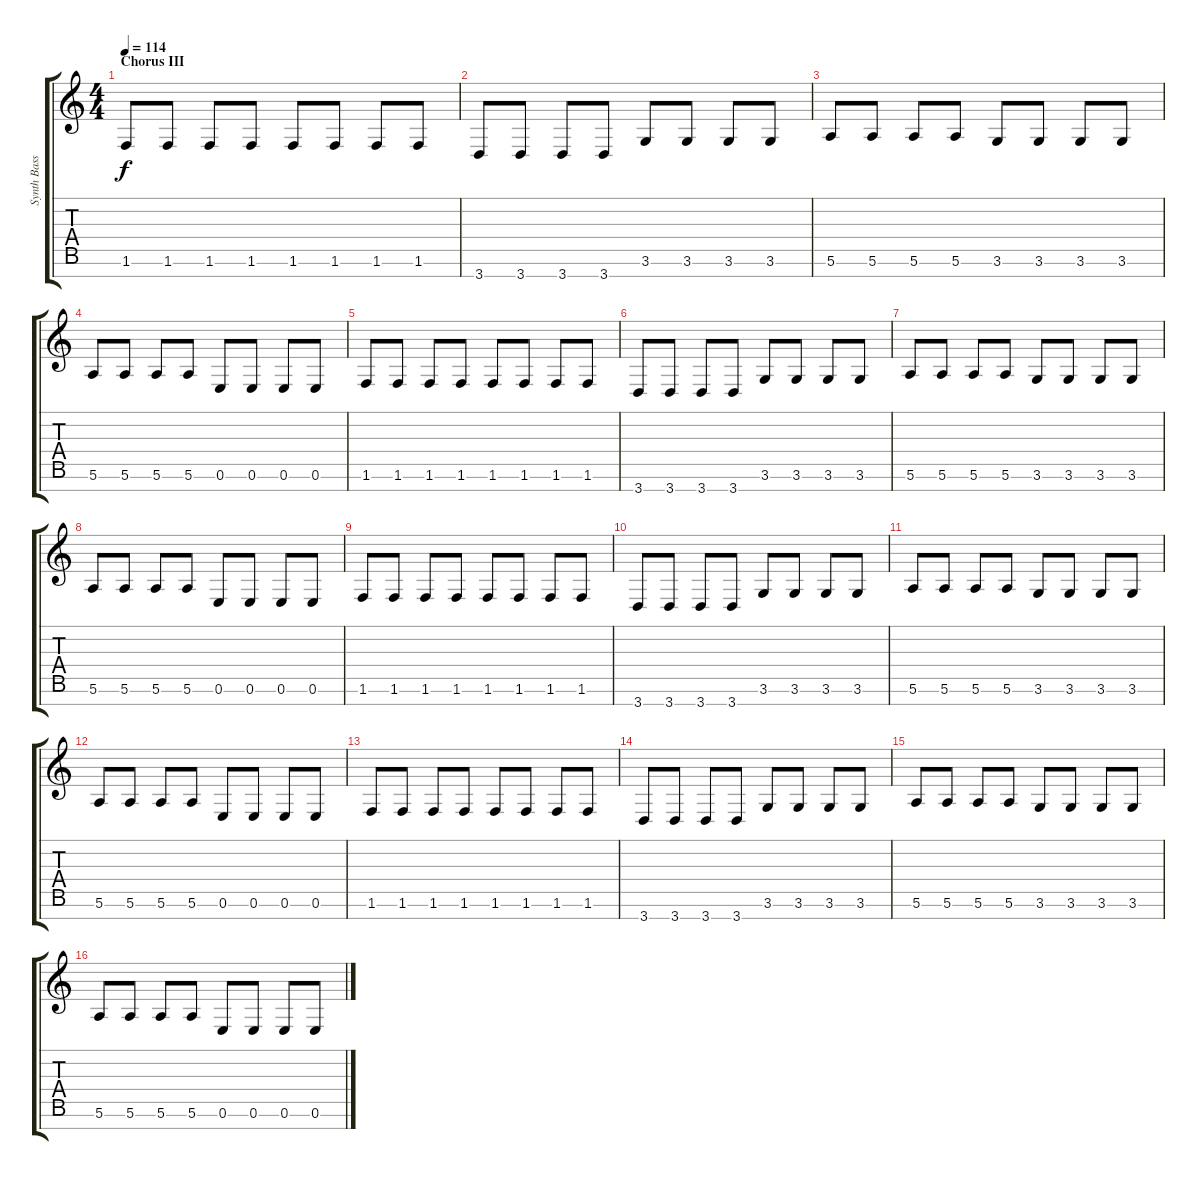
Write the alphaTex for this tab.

\track ("Synth Bass I" "Synth Bass") {instrument synthbass2}
\staff {score tabs}
\tuning (E4 B3 G3 D3 A2 E2 B1) {hide}
\ts (4 4)
\section ("" "Chorus III")
\tempo 114
\clef g2
\ks c
1.6.8{dy f} 1.6.8 1.6.8 1.6.8 1.6.8 1.6.8 1.6.8 1.6.8 |
3.7.8 3.7.8 3.7.8 3.7.8 3.6.8 3.6.8 3.6.8 3.6.8 |
5.6.8 5.6.8 5.6.8 5.6.8 3.6.8 3.6.8 3.6.8 3.6.8 |
5.6.8 5.6.8 5.6.8 5.6.8 0.6.8 0.6.8 0.6.8 0.6.8 |
1.6.8 1.6.8 1.6.8 1.6.8 1.6.8 1.6.8 1.6.8 1.6.8 |
3.7.8 3.7.8 3.7.8 3.7.8 3.6.8 3.6.8 3.6.8 3.6.8 |
5.6.8 5.6.8 5.6.8 5.6.8 3.6.8 3.6.8 3.6.8 3.6.8 |
5.6.8 5.6.8 5.6.8 5.6.8 0.6.8 0.6.8 0.6.8 0.6.8 |
1.6.8 1.6.8 1.6.8 1.6.8 1.6.8 1.6.8 1.6.8 1.6.8 |
3.7.8 3.7.8 3.7.8 3.7.8 3.6.8 3.6.8 3.6.8 3.6.8 |
5.6.8 5.6.8 5.6.8 5.6.8 3.6.8 3.6.8 3.6.8 3.6.8 |
5.6.8 5.6.8 5.6.8 5.6.8 0.6.8 0.6.8 0.6.8 0.6.8 |
1.6.8 1.6.8 1.6.8 1.6.8 1.6.8 1.6.8 1.6.8 1.6.8 |
3.7.8 3.7.8 3.7.8 3.7.8 3.6.8 3.6.8 3.6.8 3.6.8 |
5.6.8 5.6.8 5.6.8 5.6.8 3.6.8 3.6.8 3.6.8 3.6.8 |
5.6.8 5.6.8 5.6.8 5.6.8 0.6.8 0.6.8 0.6.8 0.6.8
